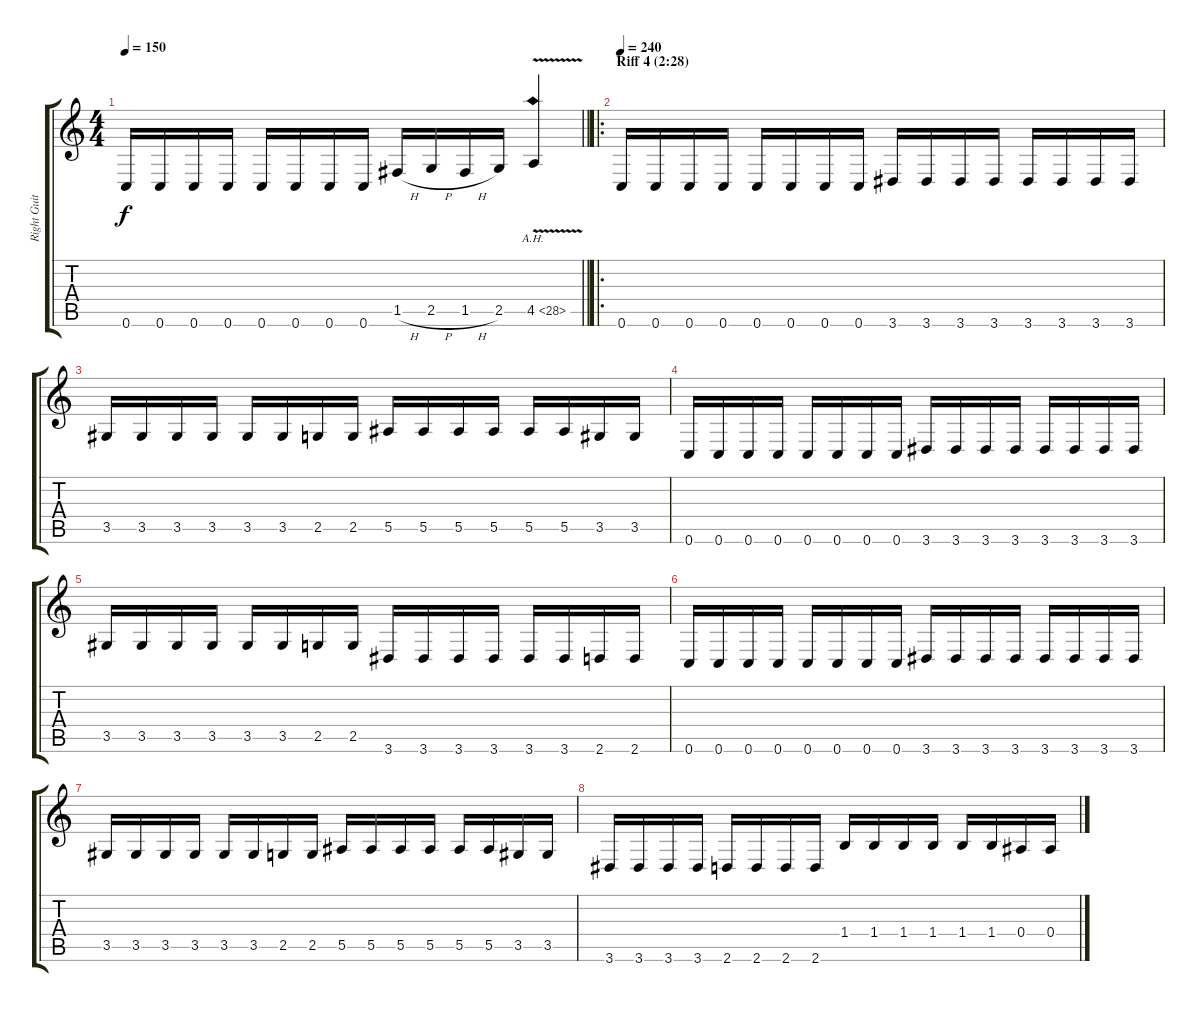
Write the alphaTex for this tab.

\track ("Right Guitar" "Right Guit") {instrument distortionguitar}
\staff {score tabs}
\tuning (C4 G3 Eb3 Bb2 F2 C2) {hide}
\ts (4 4)
\tempo 150
\clef g2
\barLineRight lightlight
\ks c
0.6.16{dy f} 0.6.16 0.6.16 0.6.16 0.6.16 0.6.16 0.6.16 0.6.16 1.5{h}.16 2.5{h}.16 1.5{h}.16 2.5.16 4.5{ah 24 v}.4 |
\ro
\section ("" "Riff 4 (2:28)")
\tempo 240
0.6.16 0.6.16 0.6.16 0.6.16 0.6.16 0.6.16 0.6.16 0.6.16 3.6.16 3.6.16 3.6.16 3.6.16 3.6.16 3.6.16 3.6.16 3.6.16 |
3.5.16 3.5.16 3.5.16 3.5.16 3.5.16 3.5.16 2.5.16 2.5.16 5.5.16 5.5.16 5.5.16 5.5.16 5.5.16 5.5.16 3.5.16 3.5.16 |
0.6.16 0.6.16 0.6.16 0.6.16 0.6.16 0.6.16 0.6.16 0.6.16 3.6.16 3.6.16 3.6.16 3.6.16 3.6.16 3.6.16 3.6.16 3.6.16 |
3.5.16 3.5.16 3.5.16 3.5.16 3.5.16 3.5.16 2.5.16 2.5.16 3.6.16 3.6.16 3.6.16 3.6.16 3.6.16 3.6.16 2.6.16 2.6.16 |
0.6.16 0.6.16 0.6.16 0.6.16 0.6.16 0.6.16 0.6.16 0.6.16 3.6.16 3.6.16 3.6.16 3.6.16 3.6.16 3.6.16 3.6.16 3.6.16 |
3.5.16 3.5.16 3.5.16 3.5.16 3.5.16 3.5.16 2.5.16 2.5.16 5.5.16 5.5.16 5.5.16 5.5.16 5.5.16 5.5.16 3.5.16 3.5.16 |
3.6.16 3.6.16 3.6.16 3.6.16 2.6.16 2.6.16 2.6.16 2.6.16 1.4.16 1.4.16 1.4.16 1.4.16 1.4.16 1.4.16 0.4.16 0.4.16
